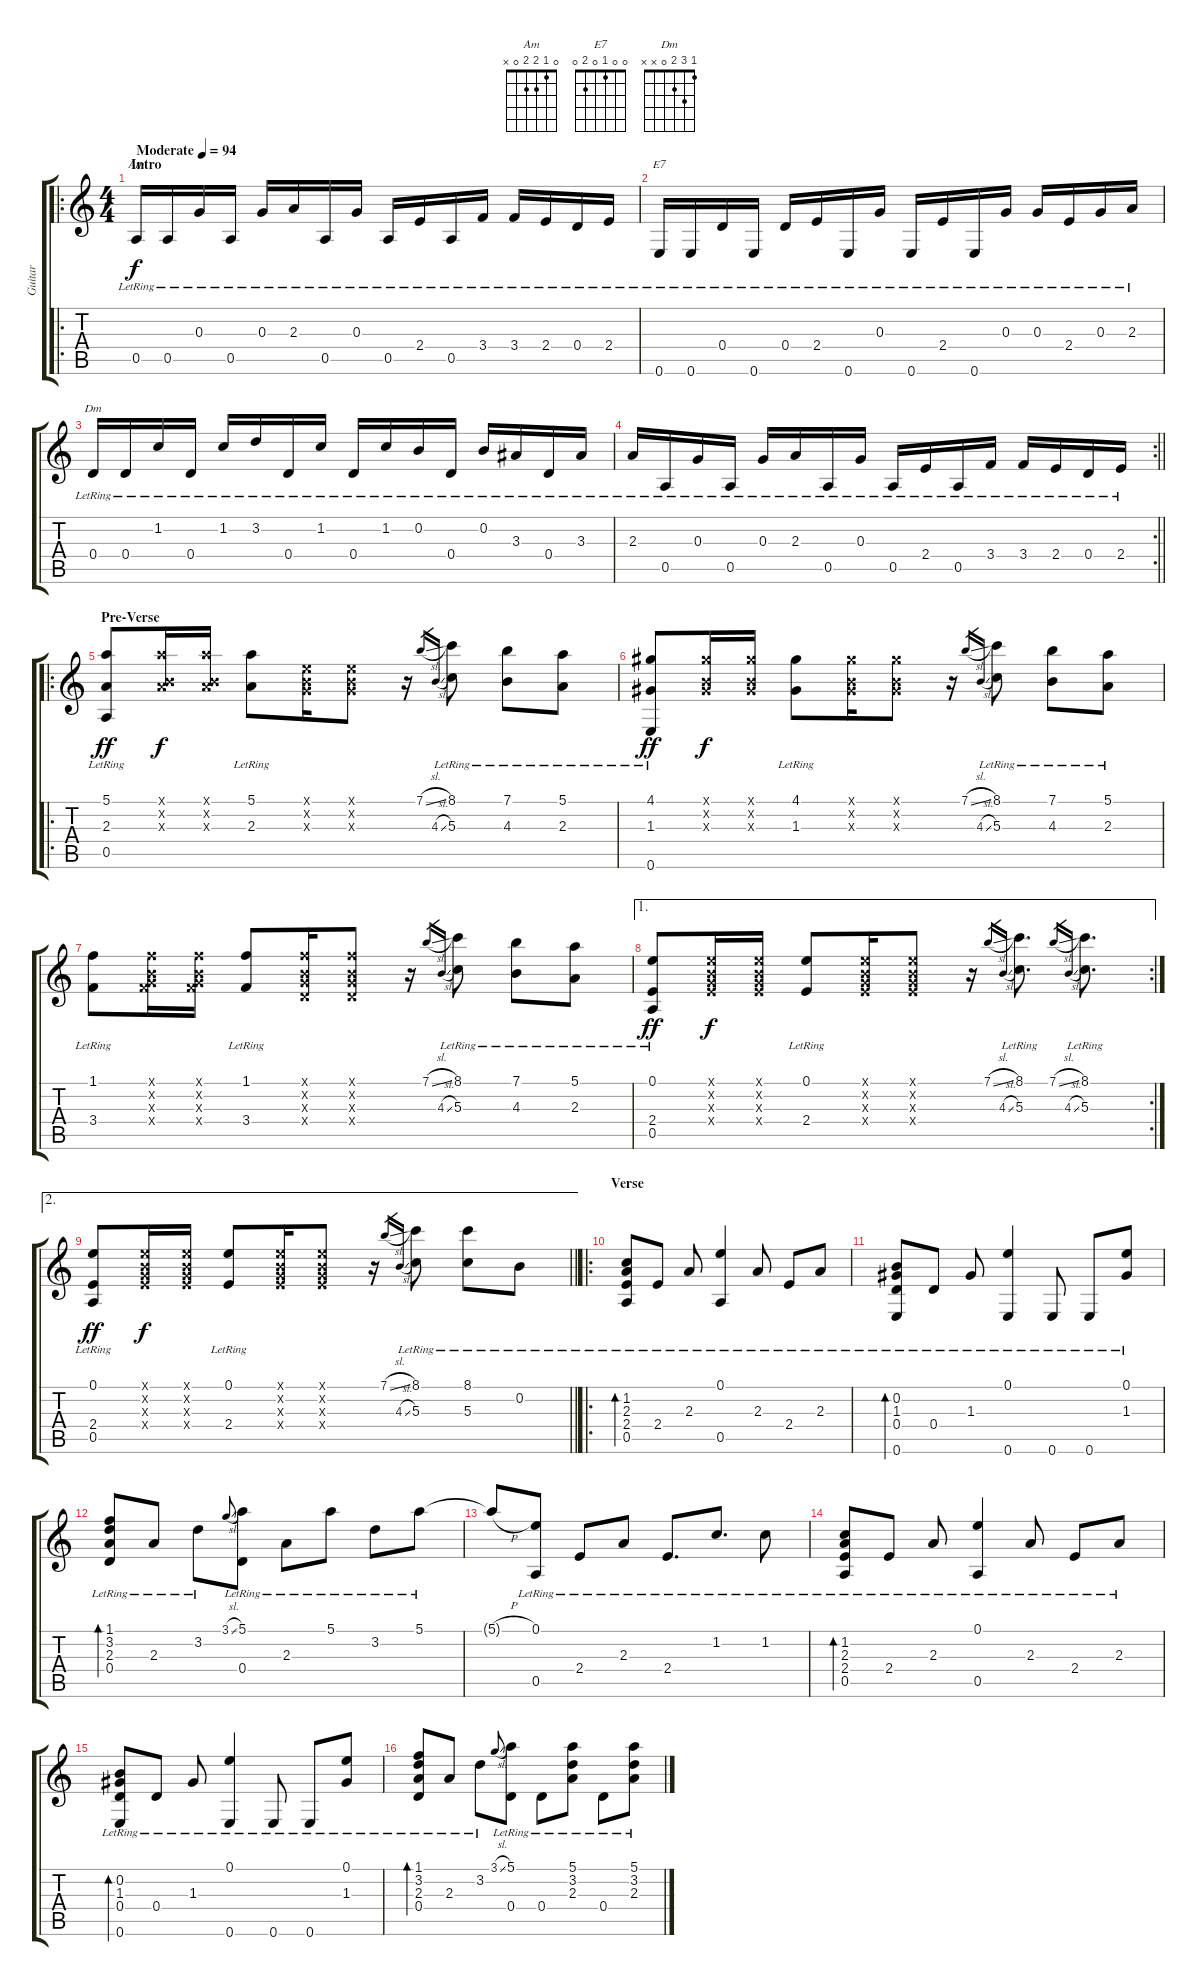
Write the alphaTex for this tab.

\track ("Guitar" "Guitar") {instrument acousticguitarsteel}
\staff {score tabs}
\tuning (E4 B3 G3 D3 A2 E2) {hide}
\chord ("Am" 0 1 2 2 0 x)
\chord ("E7" 0 0 1 0 2 0)
\chord ("Dm" 1 3 2 0 x x)
\ro
\ts (4 4)
\section ("" "Intro")
\tempo (94 "Moderate")
\clef g2
\ks c
0.5{lr}.16{ch "Am" dy f instrument acousticguitarsteel} 0.5{lr}.16 0.3{lr}.16 0.5{lr}.16 0.3{lr}.16 2.3{lr}.16 0.5{lr}.16 0.3{lr}.16 0.5{lr}.16 2.4{lr}.16 0.5{lr}.16 3.4{lr}.16 3.4{lr}.16 2.4{lr}.16 0.4{lr}.16 2.4{lr}.16 |
0.6{lr}.16{ch "E7"} 0.6{lr}.16 0.4{lr}.16 0.6{lr}.16 0.4{lr}.16 2.4{lr}.16 0.6{lr}.16 0.3{lr}.16 0.6{lr}.16 2.4{lr}.16 0.6{lr}.16 0.3{lr}.16 0.3{lr}.16 2.4{lr}.16 0.3{lr}.16 2.3{lr}.16 |
0.4{lr}.16{ch "Dm"} 0.4{lr}.16 1.2{lr}.16 0.4{lr}.16 1.2{lr}.16 3.2{lr}.16 0.4{lr}.16 1.2{lr}.16 0.4{lr}.16 1.2{lr}.16 0.2{lr}.16 0.4{lr}.16 0.2{lr}.16 3.3{lr}.16 0.4{lr}.16 3.3{lr}.16 |
\rc 2
\barLineRight lightlight
2.3{lr}.16 0.5{lr}.16 0.3{lr}.16 0.5{lr}.16 0.3{lr}.16 2.3{lr}.16 0.5{lr}.16 0.3{lr}.16 0.5{lr}.16 2.4{lr}.16 0.5{lr}.16 3.4{lr}.16 3.4{lr}.16 2.4{lr}.16 0.4{lr}.16 2.4{lr}.16 |
\ro
\section ("" "Pre-Verse")
(5.1{lr} 2.3{lr} 0.5{lr}).8{dy ff} (5.1{x} 0.2{x} 2.3{x}).16{dy f} (5.1{x} 0.2{x} 2.3{x}).16 (5.1{lr} 2.3{lr}).8 (0.1{x} 0.2{x} 0.3{x}).16 (0.1{x} 0.2{x} 0.3{x}).8 r.16 7.1{sl}.16{gr} 4.3{sl}.16{gr} (8.1{lr} 5.3{lr}).8 (7.1{lr} 4.3{lr}).8 (5.1{lr} 2.3{lr}).8 |
(4.1{lr} 1.3{lr} 0.6{lr}).8{dy ff} (4.1{x} 0.2{x} 1.3{x}).16{dy f} (4.1{x} 0.2{x} 1.3{x}).16 (4.1{lr} 1.3{lr}).8 (4.1{x} 0.2{x} 1.3{x}).16 (4.1{x} 0.2{x} 1.3{x}).8 r.16 7.1{sl}.16{gr} 4.3{sl}.16{gr} (8.1{lr} 5.3{lr}).8 (7.1{lr} 4.3{lr}).8 (5.1{lr} 2.3{lr}).8 |
(1.1{lr} 3.4{lr}).8 (1.1{x} 0.2{x} 0.3{x} 3.4{x}).16 (1.1{x} 0.2{x} 0.3{x} 3.4{x}).16 (1.1{lr} 3.4{lr}).8 (1.1{x} 0.2{x} 0.3{x} 0.4{x}).16 (1.1{x} 0.2{x} 0.3{x} 0.4{x}).8 r.16 7.1{sl}.16{gr} 4.3{sl}.16{gr} (8.1{lr} 5.3{lr}).8 (7.1{lr} 4.3{lr}).8 (5.1{lr} 2.3{lr}).8 |
\ae 1
\rc 2
(0.1{lr} 2.4{lr} 0.5{lr}).8{dy ff} (0.1{x} 0.2{x} 0.3{x} 2.4{x}).16{dy f} (0.1{x} 0.2{x} 0.3{x} 2.4{x}).16 (0.1{lr} 2.4{lr}).8 (0.1{x} 0.2{x} 0.3{x} 2.4{x}).16 (0.1{x} 0.2{x} 0.3{x} 2.4{x}).8 r.16 7.1{sl}.16{gr} 4.3{sl}.16{gr} (8.1{lr} 5.3{lr}).8{d} 7.1{sl}.16{gr} 4.3{sl}.16{gr} (8.1{lr} 5.3{lr}).8{d} |
\ae 2
\barLineRight lightlight
(0.1{lr} 2.4{lr} 0.5{lr}).8{dy ff} (0.1{x} 0.2{x} 0.3{x} 2.4{x}).16{dy f} (0.1{x} 0.2{x} 0.3{x} 2.4{x}).16 (0.1{lr} 2.4{lr}).8 (0.1{x} 0.2{x} 0.3{x} 2.4{x}).16 (0.1{x} 0.2{x} 0.3{x} 2.4{x}).8 r.16 7.1{sl}.16{gr} 4.3{sl}.16{gr} (8.1{lr} 5.3{lr}).8 (8.1{lr} 5.3{lr}).8 0.2{lr}.8 |
\ro
\section ("" "Verse")
(1.2{lr} 2.3{lr} 2.4{lr} 0.5{lr}).8{bd 240} 2.4{lr}.8 2.3{lr}.8 (0.1{lr} 0.5{lr}).4 2.3{lr}.8 2.4{lr}.8 2.3{lr}.8 |
(0.2{lr} 1.3{lr} 0.4{lr} 0.6{lr}).8{bd 240} 0.4{lr}.8 1.3{lr}.8 (0.1{lr} 0.6{lr}).4 0.6{lr}.8 0.6{lr}.8 (0.1{lr} 1.3{lr}).8 |
(1.1{lr} 3.2{lr} 2.3{lr} 0.4{lr}).8{bd 240} 2.3{lr}.8 3.2{lr}.8 3.1{sl}.8{gr onbeat} (5.1{lr} 0.4{lr}).8 2.3{lr}.8 5.1{lr}.8 3.2{lr}.8 5.1{lr}.8 |
5.1{h t}.8 (0.1{lr} 0.5{lr}).8 2.4{lr}.8 2.3{lr}.8 2.4{lr}.8{d} 1.2{lr}.8{d} 1.2{lr}.8 |
(1.2{lr} 2.3{lr} 2.4{lr} 0.5{lr}).8{bd 240} 2.4{lr}.8 2.3{lr}.8 (0.1{lr} 0.5{lr}).4 2.3{lr}.8 2.4{lr}.8 2.3{lr}.8 |
(0.2{lr} 1.3{lr} 0.4{lr} 0.6{lr}).8{bd 240} 0.4{lr}.8 1.3{lr}.8 (0.1{lr} 0.6{lr}).4 0.6{lr}.8 0.6{lr}.8 (0.1{lr} 1.3{lr}).8 |
(1.1{lr} 3.2{lr} 2.3{lr} 0.4{lr}).8{bd 240} 2.3{lr}.8 3.2{lr}.8 3.1{sl}.8{gr onbeat} (5.1{lr} 0.4{lr}).8 0.4{lr}.8 (5.1{lr} 3.2{lr} 2.3{lr}).8 0.4{lr}.8 (5.1{lr} 3.2{lr} 2.3{lr}).8
